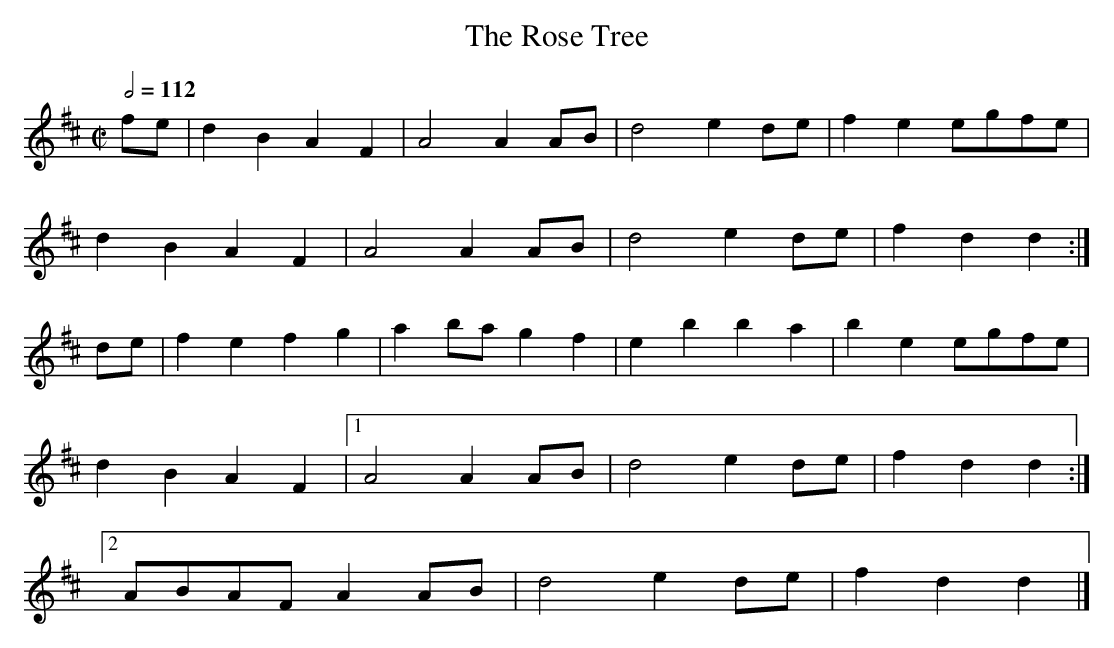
X:1
T:The Rose Tree
M:C|
L:1/8
Q:1/2=112
K:D
fe|d2B2 A2F2|   A4   A2AB|d4   e2de|f2e2 egfe|
   d2B2 A2F2|   A4   A2AB|d4   e2de|f2d2 d2 :|
de|f2e2 f2g2|   a2ba g2f2|e2b2 b2a2|b2e2 egfe|
   d2B2 A2F2|[1 A4   A2AB|d4   e2de|f2d2 d2 :|
             [2 ABAF A2AB|d4   e2de|f2d2 d2 |]
